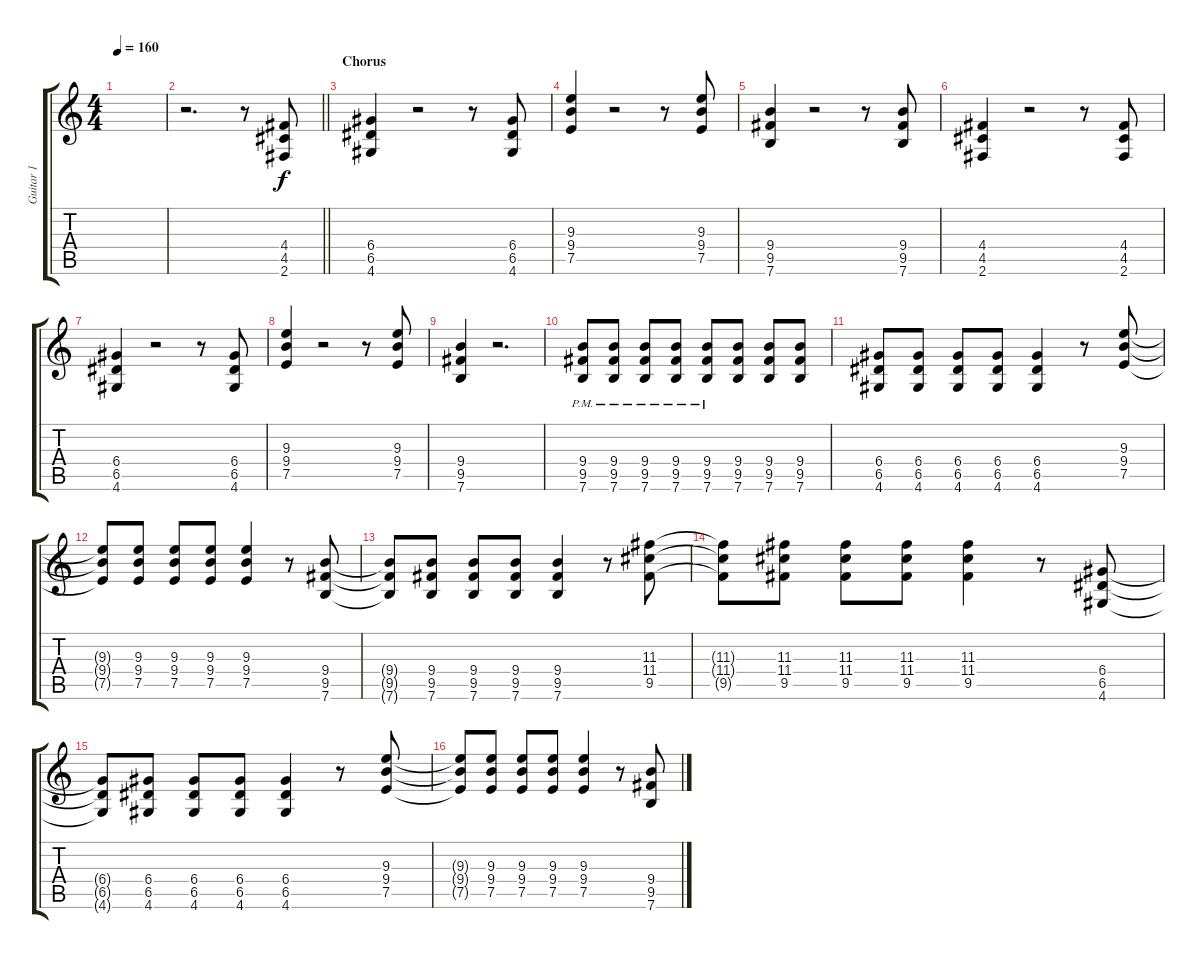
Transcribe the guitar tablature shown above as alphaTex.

\track ("Guitar 1" "Guitar 1") {instrument distortionguitar}
\staff {score tabs}
\tuning (E4 B3 G3 D3 A2 E2) {hide}
\ts (4 4)
\tempo 160
\clef g2
\ks c
|
\barLineRight lightlight
r.2{d} r.8 (4.4 4.5 2.6).8 |
\section ("" "Chorus")
(6.4 6.5 4.6).4 r.2 r.8 (6.4 6.5 4.6).8 |
(9.3 9.4 7.5).4 r.2 r.8 (9.3 9.4 7.5).8 |
(9.4 9.5 7.6).4 r.2 r.8 (9.4 9.5 7.6).8 |
(4.4 4.5 2.6).4 r.2 r.8 (4.4 4.5 2.6).8 |
(6.4 6.5 4.6).4 r.2 r.8 (6.4 6.5 4.6).8 |
(9.3 9.4 7.5).4 r.2 r.8 (9.3 9.4 7.5).8 |
(9.4 9.5 7.6).4 r.2{d} |
(9.4{pm} 9.5{pm} 7.6{pm}).8 (9.4{pm} 9.5{pm} 7.6{pm}).8 (9.4{pm} 9.5{pm} 7.6{pm}).8 (9.4{pm} 9.5{pm} 7.6{pm}).8 (9.4{pm} 9.5{pm} 7.6{pm}).8 (9.4 9.5 7.6).8 (9.4 9.5 7.6).8 (9.4 9.5 7.6).8 |
(6.4 6.5 4.6).8 (6.4 6.5 4.6).8 (6.4 6.5 4.6).8 (6.4 6.5 4.6).8 (6.4 6.5 4.6).4 r.8 (9.3 9.4 7.5).8 |
(9.3{t} 9.4{t} 7.5{t}).8 (9.3 9.4 7.5).8 (9.3 9.4 7.5).8 (9.3 9.4 7.5).8 (9.3 9.4 7.5).4 r.8 (9.4 9.5 7.6).8 |
(9.4{t} 9.5{t} 7.6{t}).8 (9.4 9.5 7.6).8 (9.4 9.5 7.6).8 (9.4 9.5 7.6).8 (9.4 9.5 7.6).4 r.8 (11.3 11.4 9.5).8 |
(11.3{t} 11.4{t} 9.5{t}).8 (11.3 11.4 9.5).8 (11.3 11.4 9.5).8 (11.3 11.4 9.5).8 (11.3 11.4 9.5).4 r.8 (6.4 6.5 4.6).8 |
(6.4{t} 6.5{t} 4.6{t}).8 (6.4 6.5 4.6).8 (6.4 6.5 4.6).8 (6.4 6.5 4.6).8 (6.4 6.5 4.6).4 r.8 (9.3 9.4 7.5).8 |
(9.3{t} 9.4{t} 7.5{t}).8 (9.3 9.4 7.5).8 (9.3 9.4 7.5).8 (9.3 9.4 7.5).8 (9.3 9.4 7.5).4 r.8 (9.4 9.5 7.6).8
